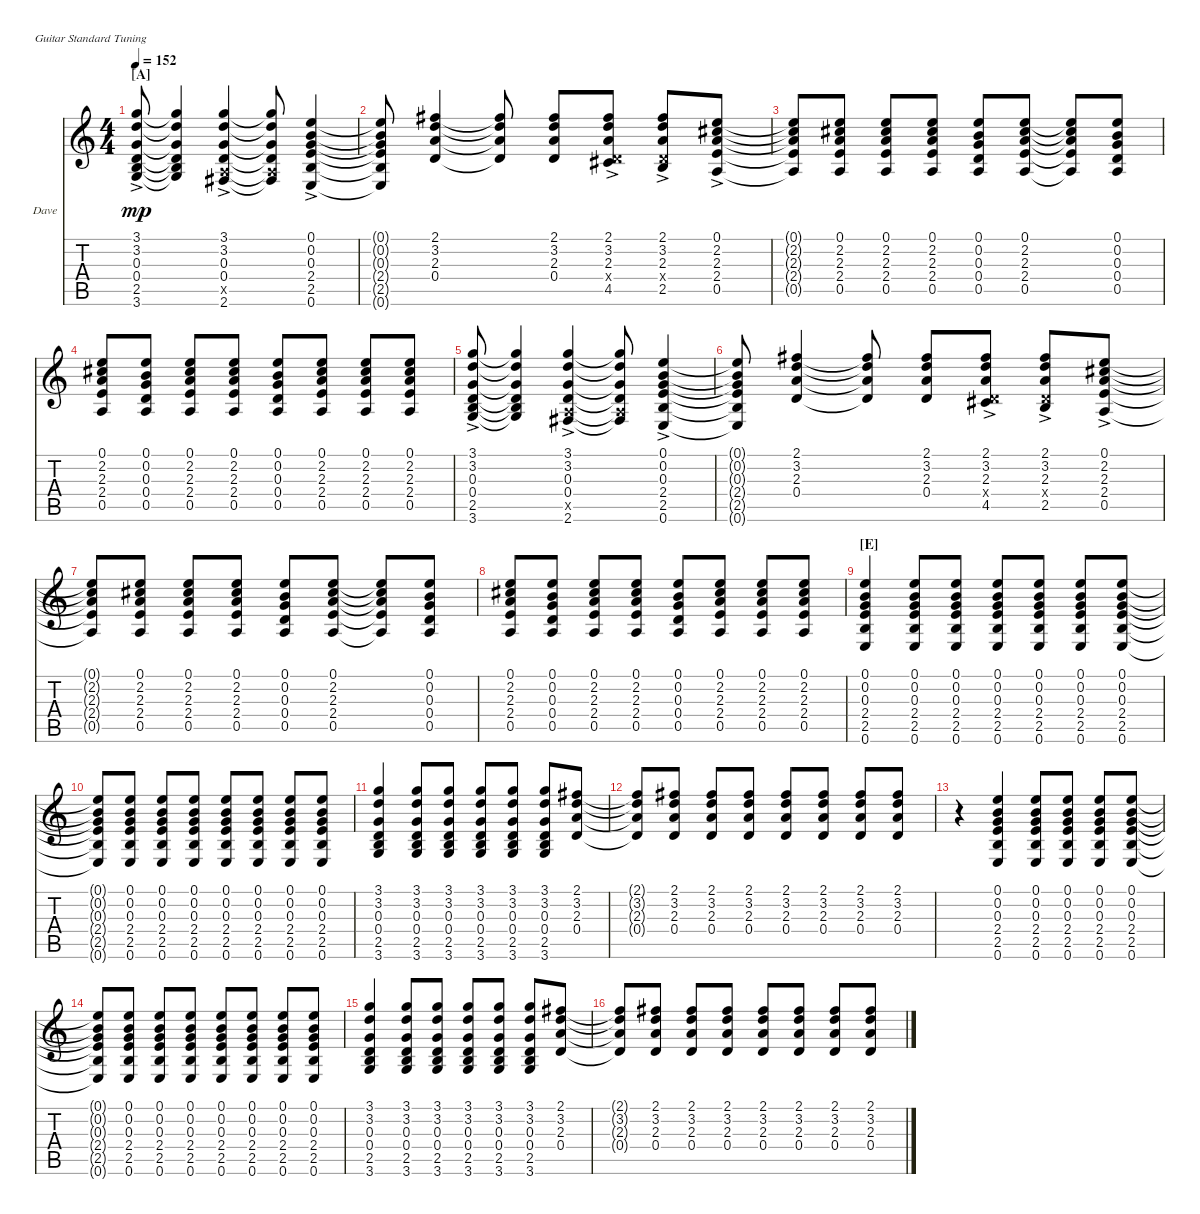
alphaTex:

\defaultSystemsLayout 4
\bracketExtendMode nobrackets
\firstSystemTrackNameOrientation horizontal
\otherSystemsTrackNameOrientation horizontal
\track ("Guitar 1 (Dave Grohl)" "Dave") {instrument distortionguitar}
\staff {score tabs}
\tuning (E4 B3 G3 D3 A2 E2)
\ts (4 4)
\section ("A" "")
\tempo 152
\clef g2
\scale
0.333333
\ks c
(3.6{ac} 2.5{ac} 0.4 3.1{ac} 3.2{ac} 0.3).8{dy mp} (3.6{t} 2.5{t} 0.4{t} 3.1{t} 3.2{t} 0.3{t}).4 (2.6{ac} 0.4{ac} 3.1{ac} 3.2{ac} 0.3{ac} 0.5{ac x}).4 (2.6{t} 0.5{x t} 0.4{t} 0.3{t} 3.2{t} 3.1{t}).8 (0.6{ac} 2.5{ac} 2.4{ac} 0.1{ac} 0.2{ac} 0.3{ac}).4 |
\scale
0.333333 (0.6{t} 2.5{t} 2.4{t} 0.1{t} 0.2{t} 0.3{t}).8 (2.3 2.1 3.2 0.4).4 (2.1{t} 3.2{t} 2.3{t} 0.4{t}).8 (2.1 3.2 2.3 0.4).8 (2.3 4.5{ac} 2.1 3.2 0.4{x}).8 (2.3 2.5{ac} 2.1 3.2 0.4{x}).8 (2.3 0.5{ac} 2.4 2.2 0.1).8 |
\scale
0.333333 (2.3{t} 0.5{t} 2.4{t} 2.2{t} 0.1{t}).8 (2.3 0.5 2.4 2.2 0.1).8 (2.3 0.5 2.4 2.2 0.1).8 (2.3 0.5 2.4 2.2 0.1).8 (0.3 0.5 0.4 0.2 0.1).8 (2.3 0.5 2.4 2.2 0.1).8 (2.3{t} 0.5{t} 2.4{t} 2.2{t} 0.1{t}).8 (0.3 0.5 0.4 0.2 0.1).8 |
\scale
0.333333 (2.3 0.5 2.4 2.2 0.1).8 (0.3 0.5 0.4 0.2 0.1).8 (2.3 0.5 2.4 2.2 0.1).8 (2.3 0.5 2.4 2.2 0.1).8 (0.3 0.5 0.4 0.2 0.1).8 (2.3 0.5 2.4 2.2 0.1).8 (2.3 0.5 2.4 2.2 0.1).8 (2.3 0.5 2.4 2.2 0.1).8 |
\scale
0.333333 (3.6{ac} 2.5{ac} 0.4 3.1{ac} 3.2{ac} 0.3).8 (3.6{t} 2.5{t} 0.4{t} 3.1{t} 3.2{t} 0.3{t}).4 (2.6{ac} 0.4{ac} 3.1{ac} 3.2{ac} 0.3{ac} 0.5{ac x}).4 (2.6{t} 0.5{x t} 0.4{t} 0.3{t} 3.2{t} 3.1{t}).8 (0.6{ac} 2.5{ac} 2.4{ac} 0.1{ac} 0.2{ac} 0.3{ac}).4 |
\scale
0.333333 (0.6{t} 2.5{t} 2.4{t} 0.1{t} 0.2{t} 0.3{t}).8 (2.3 2.1 3.2 0.4).4 (2.1{t} 3.2{t} 2.3{t} 0.4{t}).8 (2.1 3.2 2.3 0.4).8 (2.3 4.5{ac} 2.1 3.2 0.4{x}).8 (2.3 2.5{ac} 2.1 3.2 0.4{x}).8 (2.3 0.5{ac} 2.4 2.2 0.1).8 |
\scale
0.333333 (2.3{t} 0.5{t} 2.4{t} 2.2{t} 0.1{t}).8 (2.3 0.5 2.4 2.2 0.1).8 (2.3 0.5 2.4 2.2 0.1).8 (2.3 0.5 2.4 2.2 0.1).8 (0.3 0.5 0.4 0.2 0.1).8 (2.3 0.5 2.4 2.2 0.1).8 (2.3{t} 0.5{t} 2.4{t} 2.2{t} 0.1{t}).8 (0.3 0.5 0.4 0.2 0.1).8 |
\scale
0.333333 (2.3 0.5 2.4 2.2 0.1).8 (0.3 0.5 0.4 0.2 0.1).8 (2.3 0.5 2.4 2.2 0.1).8 (2.3 0.5 2.4 2.2 0.1).8 (0.3 0.5 0.4 0.2 0.1).8 (2.3 0.5 2.4 2.2 0.1).8 (2.3 0.5 2.4 2.2 0.1).8 (2.3 0.5 2.4 2.2 0.1).8 |
\section ("E" "")
\scale
0.333333 (0.6 2.5 2.4 0.1 0.2 0.3).4 (0.6 2.5 2.4 0.1 0.2 0.3).8 (0.6 2.5 2.4 0.1 0.2 0.3).8 (0.6 2.5 2.4 0.1 0.2 0.3).8 (0.6 2.5 2.4 0.1 0.2 0.3).8 (0.6 2.5 2.4 0.1 0.2 0.3).8 (0.6 2.5 2.4 0.1 0.2 0.3).8 |
\scale
0.333333 (0.6{t} 2.5{t} 2.4{t} 0.1{t} 0.2{t} 0.3{t}).8 (0.6 2.5 2.4 0.1 0.2 0.3).8 (0.6 2.5 2.4 0.1 0.2 0.3).8 (0.6 2.5 2.4 0.1 0.2 0.3).8 (0.6 2.5 2.4 0.1 0.2 0.3).8 (0.6 2.5 2.4 0.1 0.2 0.3).8 (0.6 2.5 2.4 0.1 0.2 0.3).8 (0.6 2.5 2.4 0.1 0.2 0.3).8 |
\scale
0.333333 (3.6 2.5 0.4 3.1 3.2 0.3).4 (3.6 2.5 0.4 3.1 3.2 0.3).8 (3.6 2.5 0.4 3.1 3.2 0.3).8 (3.6 2.5 0.4 3.1 3.2 0.3).8 (3.6 2.5 0.4 3.1 3.2 0.3).8 (3.6 2.5 0.4 3.1 3.2 0.3).8 (2.3 2.1 3.2 0.4).8 |
\scale
0.333333 (2.3{t} 2.1{t} 3.2{t} 0.4{t}).8 (2.3 2.1 3.2 0.4).8 (2.3 2.1 3.2 0.4).8 (2.3 2.1 3.2 0.4).8 (2.3 2.1 3.2 0.4).8 (2.3 2.1 3.2 0.4).8 (2.3 2.1 3.2 0.4).8 (2.3 2.1 3.2 0.4).8 |
\scale
0.333333 r.4 (0.6 2.5 2.4 0.1 0.2 0.3).4 (0.6 2.5 2.4 0.1 0.2 0.3).8 (0.6 2.5 2.4 0.1 0.2 0.3).8 (0.6 2.5 2.4 0.1 0.2 0.3).8 (0.6 2.5 2.4 0.1 0.2 0.3).8 |
\scale
0.333333 (0.6{t} 2.5{t} 2.4{t} 0.1{t} 0.2{t} 0.3{t}).8 (0.6 2.5 2.4 0.1 0.2 0.3).8 (0.6 2.5 2.4 0.1 0.2 0.3).8 (0.6 2.5 2.4 0.1 0.2 0.3).8 (0.6 2.5 2.4 0.1 0.2 0.3).8 (0.6 2.5 2.4 0.1 0.2 0.3).8 (0.6 2.5 2.4 0.1 0.2 0.3).8 (0.6 2.5 2.4 0.1 0.2 0.3).8 |
\scale
0.333333 (3.6 2.5 0.4 3.1 3.2 0.3).4 (3.6 2.5 0.4 3.1 3.2 0.3).8 (3.6 2.5 0.4 3.1 3.2 0.3).8 (3.6 2.5 0.4 3.1 3.2 0.3).8 (3.6 2.5 0.4 3.1 3.2 0.3).8 (3.6 2.5 0.4 3.1 3.2 0.3).8 (2.3 2.1 3.2 0.4).8 |
\scale
0.333333 (2.3{t} 2.1{t} 3.2{t} 0.4{t}).8 (2.3 2.1 3.2 0.4).8 (2.3 2.1 3.2 0.4).8 (2.3 2.1 3.2 0.4).8 (2.3 2.1 3.2 0.4).8 (2.3 2.1 3.2 0.4).8 (2.3 2.1 3.2 0.4).8 (2.3 2.1 3.2 0.4).8
